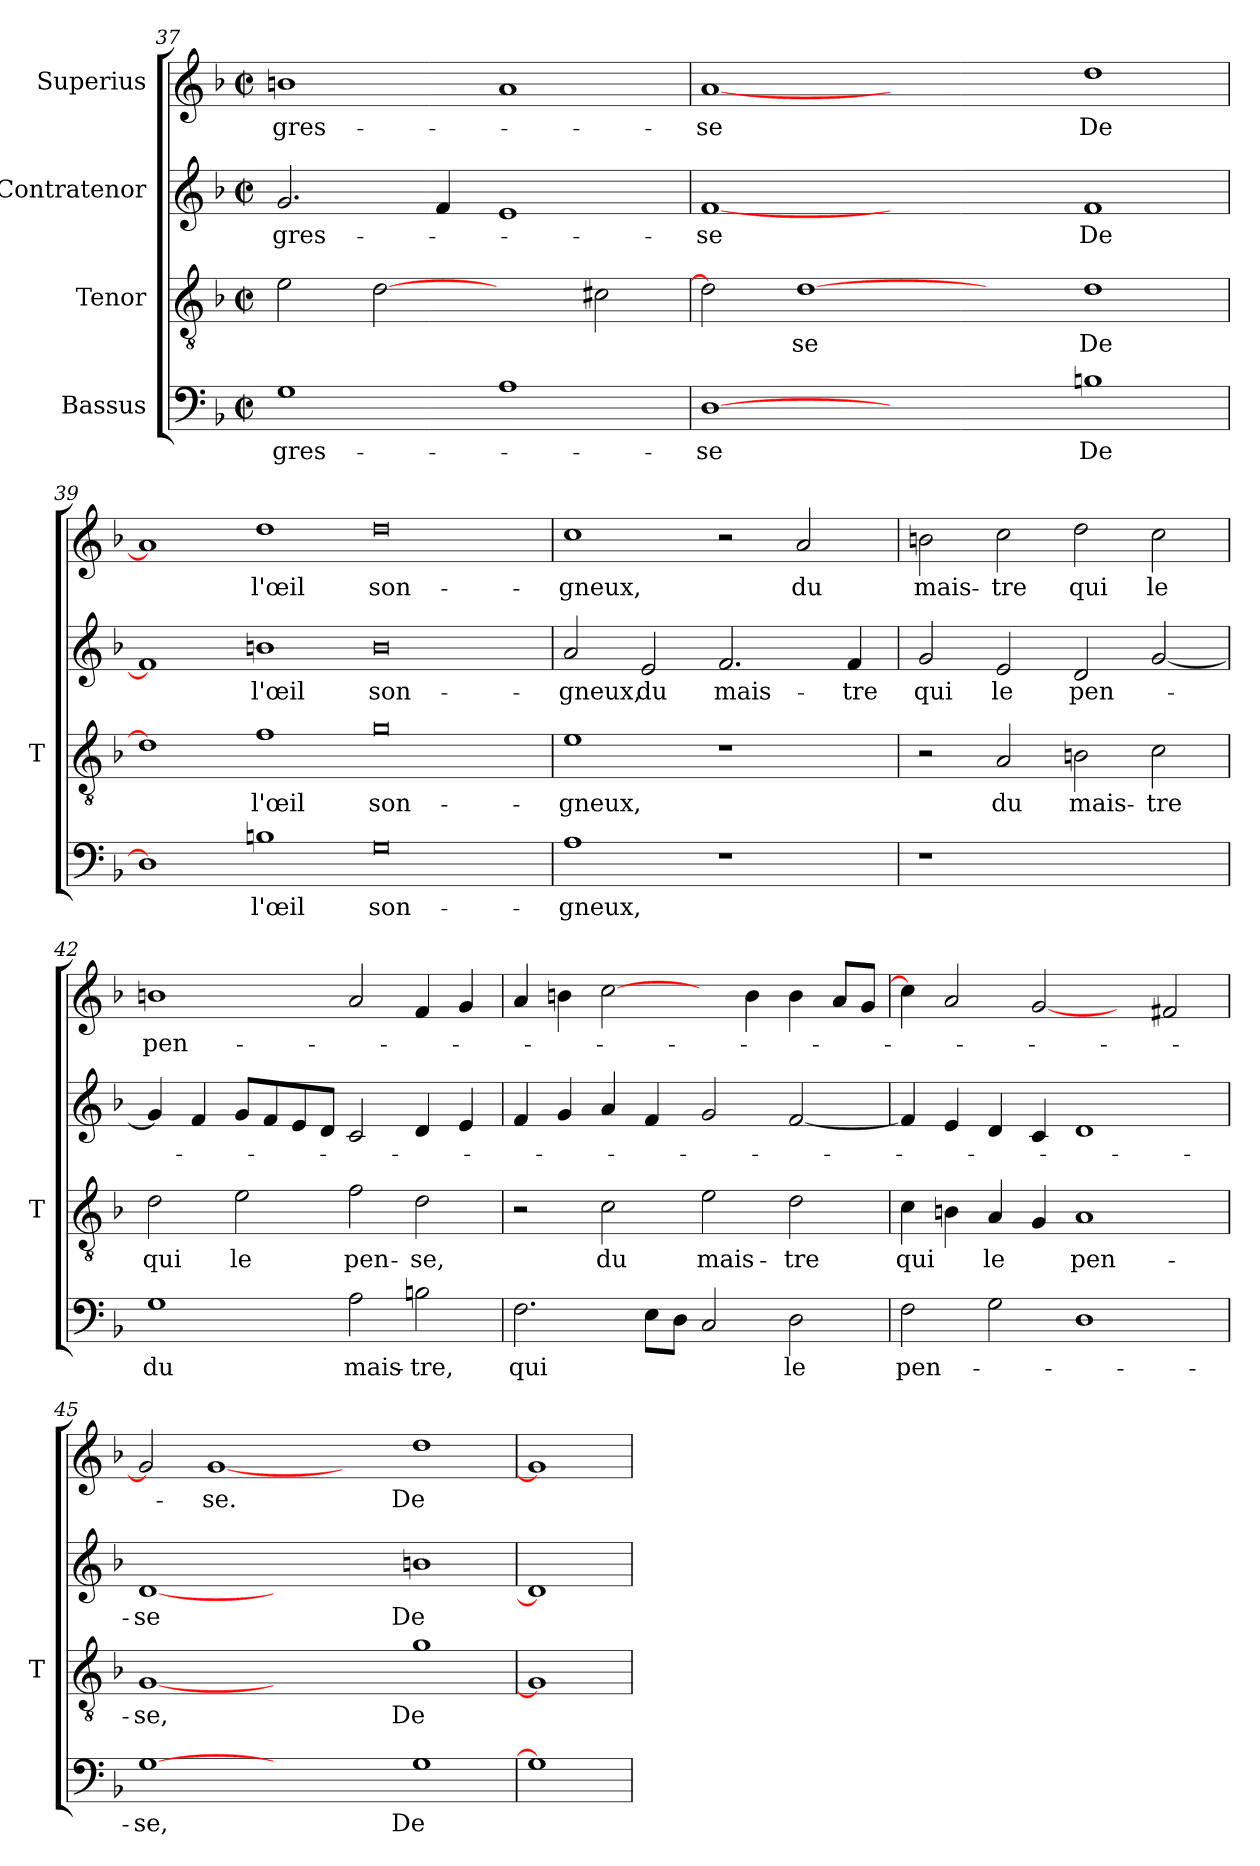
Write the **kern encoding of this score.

**kern	**text	**kern	**text	**kern	**text	**kern	**text
*part4	*part4	*part3	*part3	*part2	*part2	*part1	*part1
*staff4	*staff4	*staff3	*staff3	*staff2	*staff2	*staff1	*staff1
*I"Bassus	*	*I"Tenor	*	*I"Contratenor	*	*I"Superius	*
*	*	*I'T	*	*	*	*	*
*clefF4	*	*clefGv2	*	*clefG2	*	*clefG2	*
*k[b-]	*	*k[b-]	*	*k[b-]	*	*k[b-]	*
*F:	*	*F:	*	*F:	*	*F:	*
*M2/2	*	*M2/2	*	*M2/2	*	*M2/2	*
*met(c|)	*	*met(c|)	*	*met(c|)	*	*met(c|)	*
=37	=37	=37	=37	=37	=37	=37	=37
1G	gres-	2e	.	2.g	gres-	1b	gres-
.	.	[2d	.	.	.	.	.
.	.	.	.	4f	.	.	.
1A	.	2ryy	.	1e	.	1a	.
.	.	2c#X	.	.	.	.	.
=38	=38	=38	=38	=38	=38	=38	=38
[1D	-se	2d]	.	[1f	-se	[1a	-se
.	.	[1d	-se	.	.	.	.
1ryy	.	.	.	1ryy	.	1ryy	.
.	.	2ryy	.	.	.	.	.
1Bn	-De	1d	-De	1f	-De	1dd	-De
=39	=39	=39	=39	=39	=39	=39	=39
1D]	.	1d]	.	1f]	.	1a]	.
1Bn	-l'œil	1f	-l'œil	1bn	-l'œil	1dd	-l'œil
0G	son-	0g	son-	0b	son-	0dd	son-
=40	=40	=40	=40	=40	=40	=40	=40
1A	-gneux,	1e	-gneux,	2a	-gneux,	1cc	-gneux,
.	.	.	.	2e	-du	.	.
1r	.	1r	.	2.f	mais-	2r	.
.	.	.	.	.	.	2a	-du
.	.	.	.	4f	-tre	.	.
!!LO:LB:g=z
=41	=41	=41	=41	=41	=41	=41	=41
1r	.	2r	.	2g	-qui	2b	mais-
.	.	2A	-du	2e	-le	2cc	-tre
1ryy	.	2B	mais-	2d	pen-	2dd	-qui
.	.	2c	-tre	[2g	.	2cc	-le
=42	=42	=42	=42	=42	=42	=42	=42
1G	-du	2d	-qui	4g]	.	1b	pen-
.	.	.	.	4f	.	.	.
.	.	2e	-le	8gL	.	.	.
.	.	.	.	8f	.	.	.
.	.	.	.	8e	.	.	.
.	.	.	.	8dJ	.	.	.
2A	mais-	2f	pen-	2c	.	2a	.
2Bn	-tre,	2d	-se,	4d	.	4f	.
.	.	.	.	4e	.	4g	.
=43	=43	=43	=43	=43	=43	=43	=43
2.F	-qui	2r	.	4f	.	4a	.
.	.	.	.	4g	.	4b	.
.	.	2c	-du	4a	.	[2cc	.
8EL	.	.	.	4f	.	.	.
8DJ	.	.	.	.	.	.	.
2C	.	2e	mais-	2g	.	4ryy	.
.	.	.	.	.	.	4b	.
2D	-le	2d	-tre	[2f	.	4b	.
.	.	.	.	.	.	8aL	.
.	.	.	.	.	.	8gJ	.
!!LO:PB:g=z
=44	=44	=44	=44	=44	=44	=44	=44
2F	pen-	4c	-qui	4f]	.	4cc]	.
.	.	4B	.	4e	.	2a	.
2G	.	4A	-le	4d	.	.	.
.	.	4G	.	4c	.	[2g	.
1D	.	1A	pen-	1d	.	.	.
.	.	.	.	.	.	4ryy	.
.	.	.	.	.	.	2f#X	.
=45	=45	=45	=45	=45	=45	=45	=45
[1G	-se,	[1G	-se,	[1d	-se	2g]	.
.	.	.	.	.	.	[1g	-se.
1ryy	.	1ryy	.	1ryy	.	.	.
.	.	.	.	.	.	2ryy	.
1G	-De	1g	-De	1bn	-De	1dd	-De
=46	=46	=46	=46	=46	=46	=46	=46
1G]	.	1G]	.	1d]	.	1g]	.
=	=	=	=	=	=	=	=
*-	*-	*-	*-	*-	*-	*-	*-
